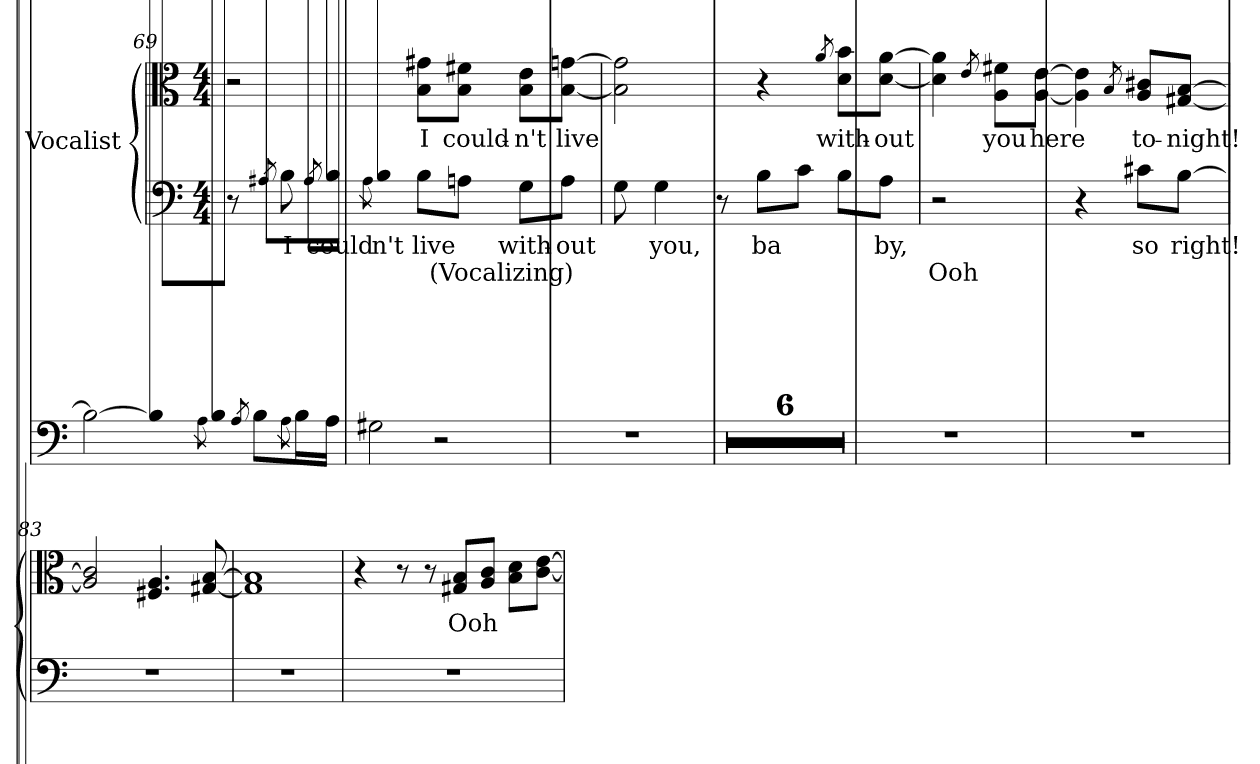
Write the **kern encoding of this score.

**kern	**text	**kern	**text
*part1	*part1	*part1	*part1
*staff2	*staff2	*staff1	*staff1
*I"Vocalist	*	*	*
*clefF4	*	*clefC3	*
*M4/4	*	*M4/4	*
=69	=69	=69	=69
8r	.	2r	.
8qA#X	_	.	.
8B	I	.	.
8qA#	_	.	.
8B\L	could	.	.
8qA#\	_	.	.
8B\J	n't	.	.
8B\L	live	8B\ 8g#X\L	I
8An\J	_	8B\ 8f#X\J	could-
8G\L	with-	8B\ 8e\L	-n't
8A\J	-out	[8B\ [8gn\J	live
=70	=70	=70	=70
8G	_	2B] 2g]	_
4G	you,	.	.
8r	.	.	.
8B\L	ba	4r	.
8c\J	_	.	.
.	.	8qa	_
8B\L	_	8d\ 8b\L	with-
8A\J	by,	[8d\ [8a\J	-out
=71	=71	=71	=71
2r	.	4d] 4a]	_
.	.	8qe	_
.	.	8A\ 8f#X\L	you
.	.	[8A\ [8e\J	here
4r	.	4A] 4e]	_
.	.	8qB	_
8c#X\L	so	8A/ 8c#X/L	to-
[8B\J	right!	[8G#X/ [8B/J	-night!
=72	=72	=72	=72
2B_	_	2G#_ 2B]	_
8B\L]	_	8G#/L]	_
8qA\	_	8qF#X/	_
8B\J	_	8G#X/J	_
8qA	_	8qF#	_
8B\L	_	8G#/L	_
8qA\	_	8qF#/	_
16B\L	_	16G#/L	_
16A\JJ	_	16F#X/JJ	_
=73	=73	=73	=73
2G#X	_	2E	_
2r	.	8G#X/L	(Vocalizing)
.	.	8F#X/J	_
.	.	8E/L	_
.	.	[8Gn/J	_
=74	=74	=74	=74
1r	.	4G]	_
.	.	4r	.
.	.	2r	.
=75	=75	=75	=75
1r	.	1r	.
=76	=76	=76	=76
1r	.	1r	.
=77	=77	=77	=77
1r	.	1r	.
=78	=78	=78	=78
1r	.	1r	.
=79	=79	=79	=79
1r	.	1r	.
=80	=80	=80	=80
1r	.	1r	.
=81	=81	=81	=81
1r	.	2r	.
.	.	8G#X/ 8B/L	Ooh
.	.	8A/ 8c/J	_
.	.	8B\ 8d\L	_
.	.	[8c\ [8e\J	_
=82	=82	=82	=82
1r	.	4.c] 4.e]	_
.	.	[8B [8d	_
.	.	4.B] 4.d]	_
.	.	[8A [8c	_
=83	=83	=83	=83
1r	.	2A] 2c]	_
.	.	4.F#X 4.A	_
.	.	[8G#X [8B	_
=84	=84	=84	=84
1r	.	1G#] 1B]	_
=85	=85	=85	=85
1r	.	4r	.
.	.	8r	.
.	.	8r	.
.	.	8G#X/ 8B/L	Ooh
.	.	8A/ 8c/J	_
.	.	8B\ 8d\L	_
.	.	[8c\ [8e\J	_
=	=	=	=
*-	*-	*-	*-
